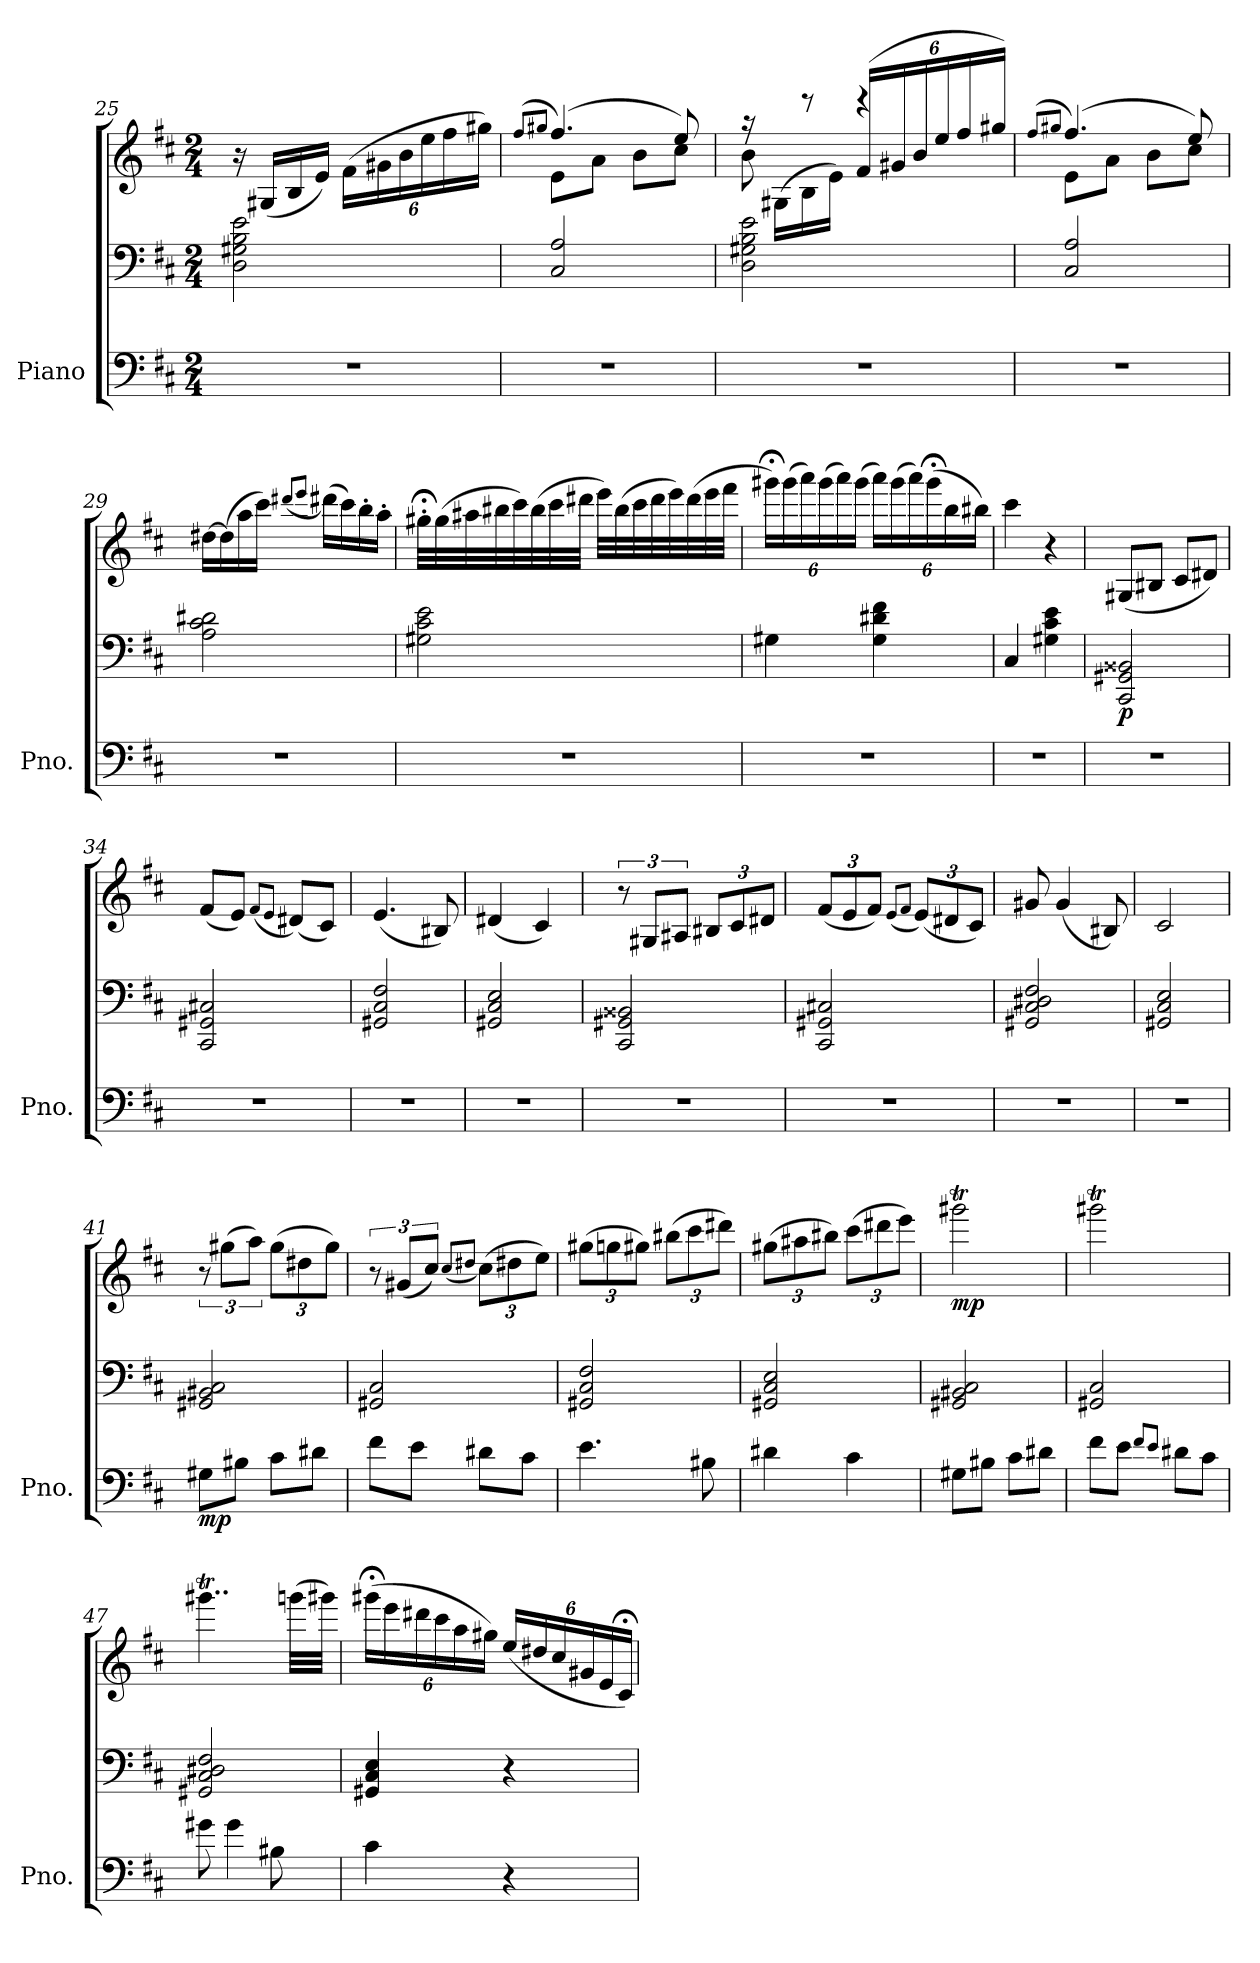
**kern	**kern	**kern	**dynam
*part1	*part1	*part1	*part1
*staff3	*staff2	*staff1	*staff1/2/3
*I"Piano	*	*	*
*I'Pno.	*	*	*
*clefF4	*clefF4	*clefG2	*
*k[f#c#]	*k[f#c#]	*k[f#c#]	*
*M2/4	*M2/4	*M2/4	*
=25	=25	=25	=25
2r	2D\ 2G#X\ 2B\ 2e\	16r	.
.	.	(<16G#X/LL	.
.	.	16B/	.
.	.	16e/JJ)	.
*	*	*Xbrackettup	*
.	.	(>24f#\LL	.
.	.	24g#X\	.
.	.	24b\	.
.	.	24ee\	.
.	.	24ff#\	.
.	.	24gg#X\JJ)	.
=26	=26	=26	=26
.	.	(<8qff#/L	.
.	.	8qgg#X/J	.
*	*	*^	*
2r	2C#/ 2A/	(>4.ff#/)	8e\L	.
.	.	.	8a\J	.
.	.	.	8b\L	.
.	.	8ee/)	8cc#\J	.
!!LO:LB:g=z	!!
=27	=27	=27	=27	=27
2r	2D\ 2G#X\ 2B\ 2e\	16r	8b\	.
.	.	(<16G#X\LL	.	.
.	.	16B\	8reee	.
.	.	16e\JJ)	.	.
.	.	(<24f#/LL	4reee	.
.	.	24g#X/	.	.
.	.	24b/	.	.
.	.	24ee/	.	.
.	.	24ff#/	.	.
.	.	24gg#X/JJ)	.	.
=28	=28	=28	=28	=28
.	.	(<8qff#/L	.	.
.	.	8qgg#X/J	.	.
2r	2C#/ 2A/	(>4.ff#/)	8e\L	.
.	.	.	8a\J	.
.	.	.	8b\L	.
.	.	8ee/)	8cc#\J	.
*	*	*v	*v	*
=29	=29	=29	=29
2r	2A\ 2c#\ 2d#X\	[16dd#X\LL	.
.	.	(>16dd#\]	.
.	.	16aa\	.
.	.	16ccc#\JJ)	.
.	.	(<8qddd#X/L	.
.	.	8qeee/J	.
.	.	(>16ddd#\LL)	.
.	.	16ccc#\)	.
.	.	16bb'\	.
.	.	16aa'\JJ	.
=30	=30	=30	=30
2r	2G#X\ 2c#\ 2e\	32gg#X;<'\LLL	.
.	.	(>32gg#\	.
.	.	32aa#X\	.
.	.	32bb#X\	.
.	.	32ccc#\)	.
.	.	(>32bb#\	.
.	.	32ccc#\	.
.	.	32ddd#X\JJJ	.
.	.	32eee\LLL)	.
.	.	(>32bb#\	.
.	.	32ccc#\	.
.	.	32ddd#\	.
.	.	32eee\)	.
.	.	(>32ddd#\	.
.	.	32eee\	.
.	.	32fff#\JJJ	.
!!LO:LB:g=z
=31	=31	=31	=31
2r	4G#X\	24ggg#X;<\LL)	.
.	.	(>24ggg#\	.
.	.	24aaa\)	.
.	.	(>24ggg#\	.
.	.	24aaa\)	.
.	.	(>24ggg#\JJ	.
.	4G#\ 4d#X\ 4f#\	24aaa\LL)	.
.	.	(>24ggg#\	.
.	.	24aaa\)	.
.	.	(>24ggg#;<\	.
.	.	24bb\	.
.	.	24bb#X\JJ)	.
=32	=32	=32	=32
2r	4C#/	4ccc#\	.
.	4G#X\ 4c#\ 4e\	4r	.
=33	=33	=33	=33
!	!	!	!LO:DY:b=2
2r	2CC#/ 2GG#X/ 2BB##X/	(<8G#X/L	p
.	.	8B#X/J	.
.	.	8c#/L	.
.	.	8d#X/J)	.
=34	=34	=34	=34
2r	2CC#/ 2GG#X/ 2C#X/	(<8f#/L	.
.	.	8e/J)	.
.	.	(<8qf#/L	.
.	.	8qe/J	.
.	.	(<8d#X/L)	.
.	.	8c#/J)	.
=35	=35	=35	=35
2r	2GG#X/ 2C#/ 2F#/	(<4.e/	.
.	.	8B#X/)	.
=36	=36	=36	=36
2r	2GG#X/ 2C#/ 2E/	(<4d#X/	.
.	.	4c#/)	.
=37	=37	=37	=37
*	*	*brackettup	*
2r	2CC#/ 2GG#X/ 2BB##X/	12r	.
.	.	12G#X/L	.
.	.	12A#X/J	.
*	*	*Xbrackettup	*
.	.	12B#X/L	.
.	.	12c#/	.
.	.	12d#X/J	.
!!LO:PB:g=z
=38	=38	=38	=38
2r	2CC#/ 2GG#X/ 2C#X/	(<12f#/L	.
.	.	12e/	.
.	.	12f#/J)	.
.	.	(<8qe/L	.
.	.	8qf#/J	.
.	.	(<12e/L)	.
.	.	12d#X/	.
.	.	12c#/J)	.
=39	=39	=39	=39
2r	2GG#X/ 2C#/ 2D#X/ 2F#/	8g#X/	.
.	.	(<4g#/	.
.	.	8B#X/)	.
=40	=40	=40	=40
2r	2GG#X/ 2C#/ 2E/	2c#/	.
=41	=41	=41	=41
*	*	*brackettup	*
!	!	!	!LO:DY:b=3
8G#X\L	2GG#X/ 2BB#X/ 2C#/	12r	mp
.	.	(>12gg#X\L	.
8B#X\J	.	.	.
.	.	12aa\J)	.
*	*	*Xbrackettup	*
8c#\L	.	(>12gg#\L	.
.	.	12dd#X\	.
8d#X\J	.	.	.
.	.	12gg#\J)	.
=42	=42	=42	=42
*	*	*brackettup	*
8f#\L	2GG#X/ 2C#/	12r	.
.	.	(<12g#X/L	.
8e\J	.	.	.
.	.	12cc#/J)	.
.	.	(<8qcc#/L	.
.	.	8qdd#X/J	.
*	*	*Xbrackettup	*
8d#X\L	.	(>12cc#\L)	.
.	.	12dd#\	.
8c#\J	.	.	.
.	.	12ee\J)	.
=43	=43	=43	=43
4.e\	2GG#X/ 2C#/ 2F#/	(>12gg#X\L	.
.	.	12ggn\	.
.	.	12gg#X\J)	.
.	.	(>12bb#X\L	.
.	.	12ccc#\	.
8B#X\	.	.	.
.	.	12ddd#X\J)	.
=44	=44	=44	=44
4d#X\	2GG#X/ 2C#/ 2E/	(>12gg#X\L	.
.	.	12aa#X\	.
.	.	12bb#X\J)	.
4c#\	.	(>12ccc#\L	.
.	.	12ddd#X\	.
.	.	12eee\J)	.
!!LO:LB:g=z
=45	=45	=45	=45
!	!	!	!LO:DY:b
8G#X\L	2GG#X/ 2BB#X/ 2C#/	2ggg#Xt\	mp
8B#X\J	.	.	.
8c#\L	.	.	.
8d#X\J	.	.	.
=46	=46	=46	=46
8f#\L	2GG#X/ 2C#/	2ggg#Xt\	.
8e\J	.	.	.
8qf#/L	.	.	.
8qe/J	.	.	.
8d#X\L	.	.	.
8c#\J	.	.	.
=47	=47	=47	=47
8g#X\	2GG#X/ 2C#/ 2D#X/ 2F#/	4..ggg#Xt\	.
4g#\	.	.	.
8B#X\	.	.	.
.	.	(>32gggn\LLL	.
.	.	32ggg#X\JJJ)	.
=48	=48	=48	=48
4c#\	4GG#X/ 4C#/ 4E/	(>24ggg#X;<\LL	.
.	.	24eee\	.
.	.	24ddd#X\	.
.	.	24ccc#\	.
.	.	24aa\	.
.	.	24gg#X\JJ)	.
4r	4r	(<24ee/LL	.
.	.	24dd#X/	.
.	.	24cc#/	.
.	.	24g#X/	.
.	.	24e/	.
.	.	24c#;</JJ)	.
=	=	=	=
*-	*-	*-	*-
